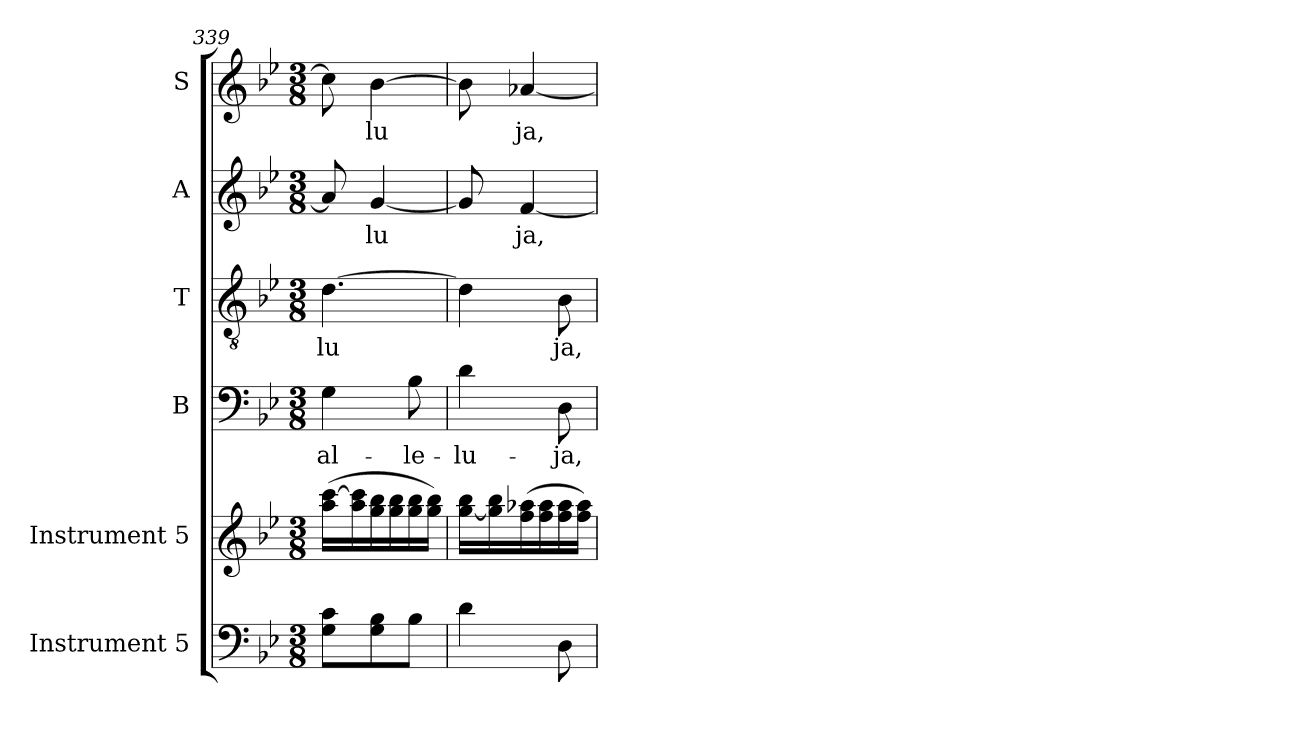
**kern	**kern	**kern	**text	**kern	**text	**kern	**text	**kern	**text
*part6	*part5	*part4	*part4	*part3	*part3	*part2	*part2	*part1	*part1
*staff6	*staff5	*staff4	*staff4	*staff3	*staff3	*staff2	*staff2	*staff1	*staff1
*I"Instrument 5	*I"Instrument 5	*I"B	*	*I"T	*	*I"A	*	*I"S	*
*	*	*I'B	*	*I'T	*	*I'A	*	*I'S	*
*clefF4	*clefG2	*clefF4	*	*clefGv2	*	*clefG2	*	*clefG2	*
*k[b-e-]	*k[b-e-]	*k[b-e-]	*	*k[b-e-]	*	*k[b-e-]	*	*k[b-e-]	*
*B-:	*B-:	*B-:	*	*B-:	*	*B-:	*	*B-:	*
*M3/8	*M3/8	*M3/8	*	*M3/8	*	*M3/8	*	*M3/8	*
=339	=339	=339	=339	=339	=339	=339	=339	=339	=339
!	!	!	!LO:LY:b:cj	!	!LO:LY:b:cj	!	!LO:LY:b:cj	!	!LO:LY:b:cj
8c\ 8G\L	(<[<16ccc\ 16aa\L	4G\	al-	[>4.d\	lu	8a/]	.	8cc\]	.
.	16aa\ 16ccc\]	.	.	.	.	.	.	.	.
!	!	!	!	!	!	!	!LO:LY:b:cj	!	!LO:LY:b:cj
8B-\ 8G\	16gg\ 16bb-\	.	.	.	.	[<4g/	lu	[>4b-\	lu
.	16gg\ 16bb-\	.	.	.	.	.	.	.	.
!	!	!	!LO:LY:b:cj	!	!	!	!	!	!
8B-\J	16gg\ 16bb-\	8B-\	-le-	.	.	.	.	.	.
.	16bb-\ 16gg\J)	.	.	.	.	.	.	.	.
=340	=340	=340	=340	=340	=340	=340	=340	=340	=340
!	!	!	!LO:LY:b:cj	!	!LO:LY:b:cj	!	!LO:LY:b:cj	!	!LO:LY:b:cj
4d\	16bb-\ [>16gg\L	4d\	-lu-	4d\]	.	8g/]	.	8b-\]	.
.	16bb-\ 16gg\]	.	.	.	.	.	.	.	.
!	!	!	!	!	!	!	!LO:LY:b:cj	!	!LO:LY:b:cj
.	(<16aa-X\ 16ff\	.	.	.	.	[<4f/	ja,	[<4a-X/	ja,
.	16ff\ 16aa-\	.	.	.	.	.	.	.	.
!	!	!	!LO:LY:b:cj	!	!LO:LY:b:cj	!	!	!	!
8D\	16aa-\ 16ff\	8D\	-ja,	8B-\	ja,	.	.	.	.
.	16ff\ 16aa-\J)	.	.	.	.	.	.	.	.
=	=	=	=	=	=	=	=	=	=
*-	*-	*-	*-	*-	*-	*-	*-	*-	*-
